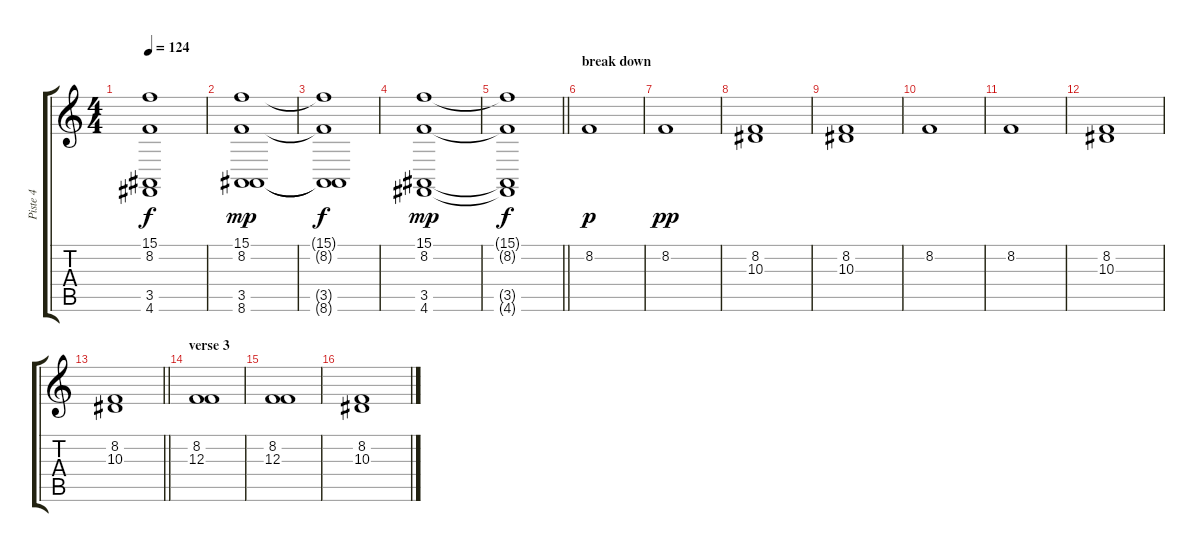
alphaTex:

\track ("Piste 4" "Piste 4") {instrument stringensemble1}
\staff {score tabs}
\tuning (D4 A3 F3 C3 G2 D2) {hide}
\ts (4 4)
\tempo 124
\clef g2
\ks c
(15.1{t} 8.2{t} 3.5{t} 4.6{t}).1{dy f} |
(15.1 8.2 3.5 8.6).1{dy mp} |
(15.1{t} 8.2{t} 3.5{t} 8.6{t}).1{dy f} |
(15.1 8.2 3.5 4.6).1{dy mp} |
\barLineRight lightlight
(15.1{t} 8.2{t} 3.5{t} 4.6{t}).1{dy f} |
\section ("" "break down")
8.2.1{dy p} |
8.2.1{dy pp} |
(8.2 10.3).1 |
(8.2 10.3).1 |
8.2.1 |
8.2.1 |
(8.2 10.3).1 |
\barLineRight lightlight
(8.2 10.3).1 |
\section ("" "verse 3")
(8.2 12.3).1 |
(8.2 12.3).1 |
(8.2 10.3).1
